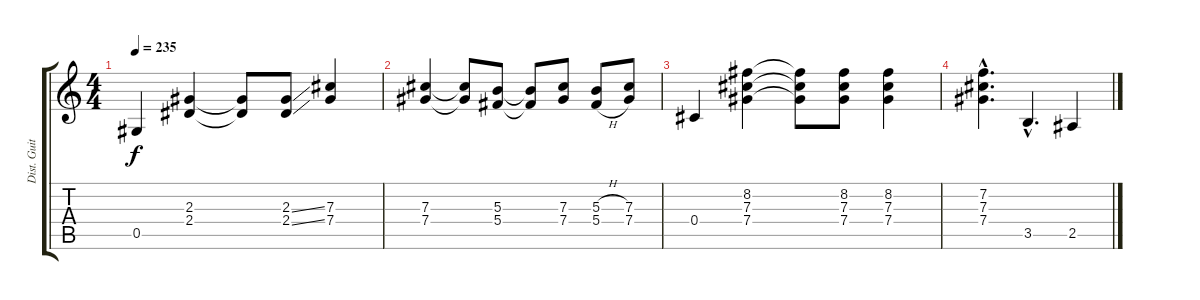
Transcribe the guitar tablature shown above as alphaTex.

\track ("Dist. Guitar 2" "Dist. Guit") {instrument overdrivenguitar}
\staff {score tabs}
\tuning (Eb4 Bb3 Gb3 Db3 Ab2 Eb2) {hide}
\ts (4 4)
\tempo 235
\clef g2
\ks c
0.5.4{dy f volume 5} (2.3 2.4).4 (2.3{t} 2.4{t}).8 (2.3{ss} 2.4{ss}).8 (7.3 7.4).4 |
(7.3 7.4).4 (7.3{t} 7.4{t}).8 (5.3 5.4).8 (5.3{t} 5.4{t}).8 (7.3 7.4).8 (5.3{h} 5.4{h}).8 (7.3 7.4).8 |
0.4.4{volume 4} (8.2 7.3 7.4).4 (8.2{t} 7.3{t} 7.4{t}).8 (8.2 7.3 7.4).8 (8.2 7.3 7.4).4 |
(7.2{hac} 7.3{hac} 7.4{hac}).4{d} 3.5{hac}.4{d} 2.5.4
